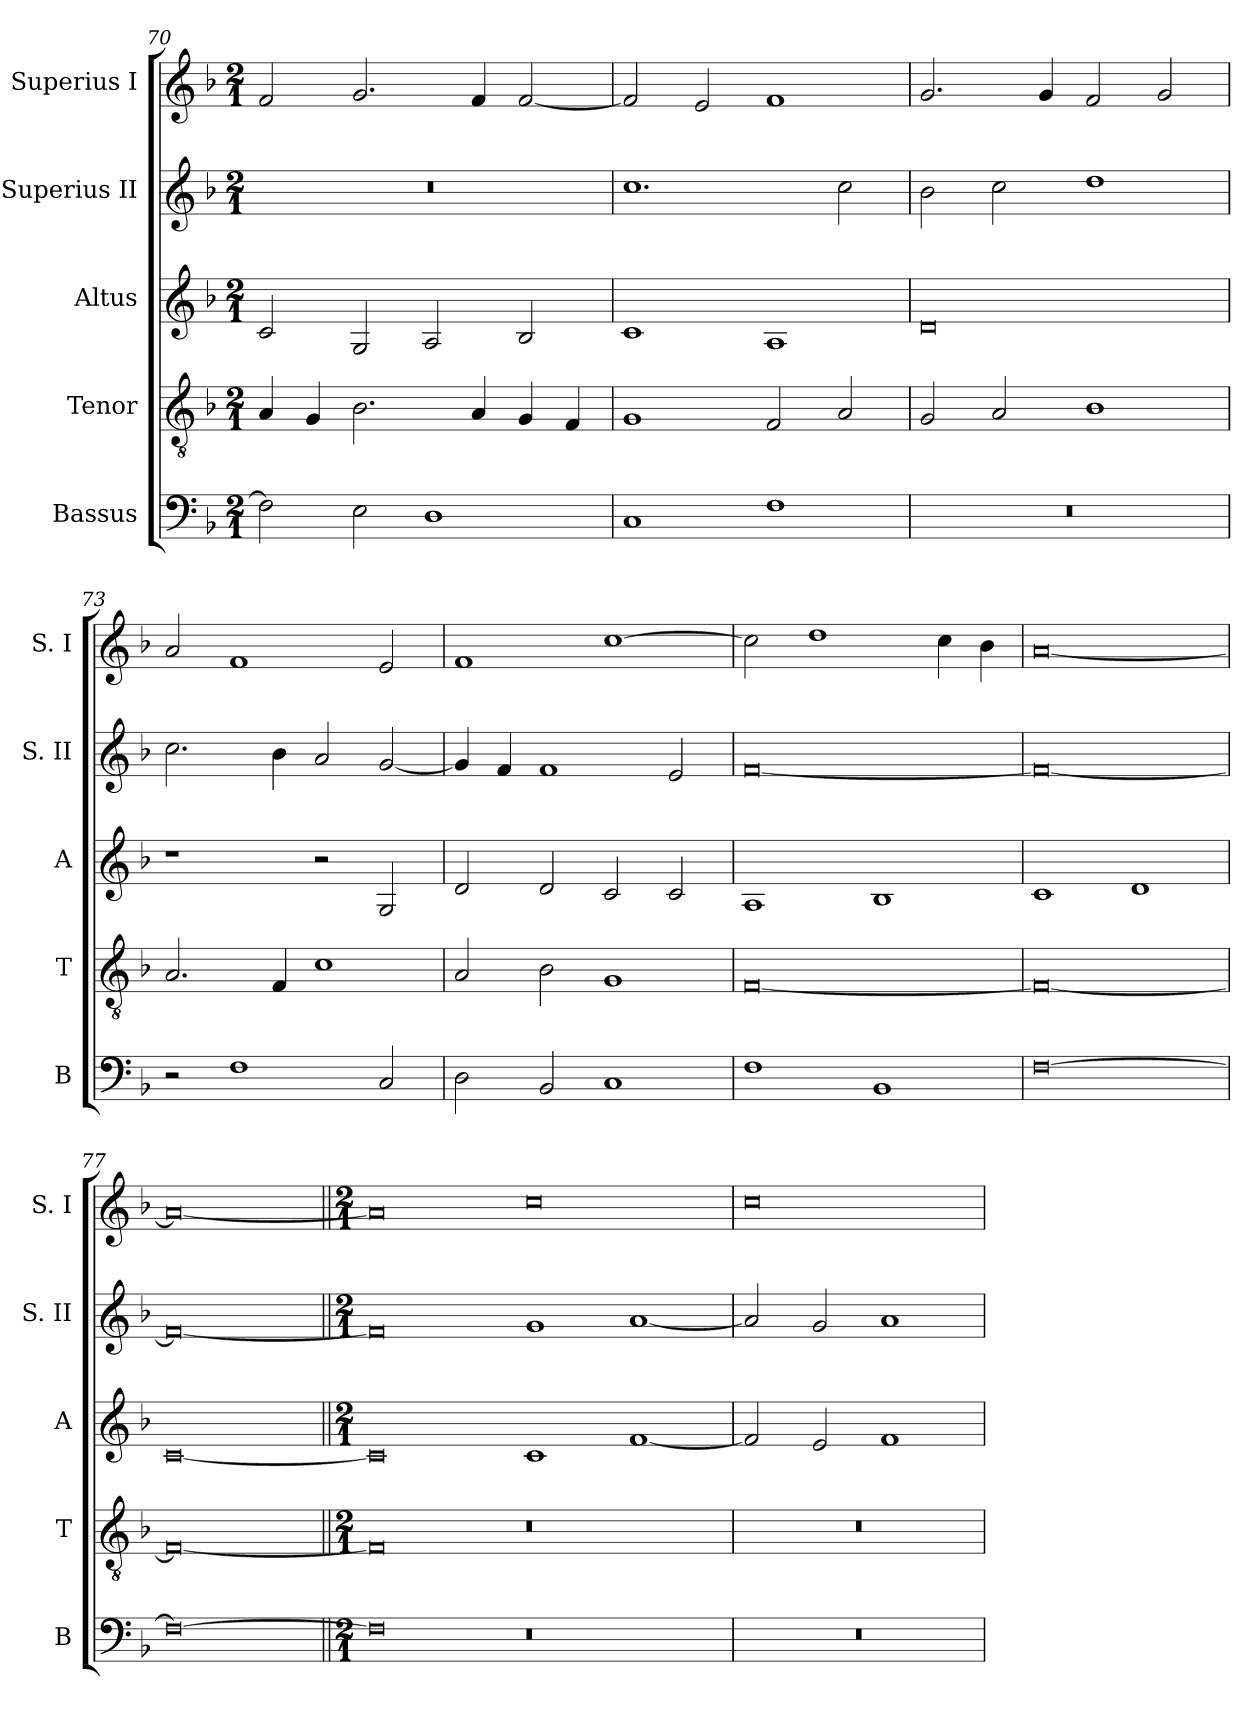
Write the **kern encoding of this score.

**kern	**kern	**kern	**kern	**kern
*part5	*part4	*part3	*part2	*part1
*staff5	*staff4	*staff3	*staff2	*staff1
*I"Bassus	*I"Tenor	*I"Altus	*I"Superius II	*I"Superius I
*I'B	*I'T	*I'A	*I'S. II	*I'S. I
*clefF4	*clefGv2	*clefG2	*clefG2	*clefG2
*k[b-]	*k[b-]	*k[b-]	*k[b-]	*k[b-]
*F:	*F:	*F:	*F:	*F:
*M2/1	*M2/1	*M2/1	*M2/1	*M2/1
=70	=70	=70	=70	=70
2F]	4A	2c	0r	2f
.	4G	.	.	.
2E	2.B-	2G	.	2.g
1D	.	2A	.	.
.	4A	.	.	4f
.	4G	2B-	.	[2f
.	4F	.	.	.
=71	=71	=71	=71	=71
1C	1G	1c	1.cc	2f]
.	.	.	.	2e
1F	2F	1A	.	1f
.	2A	.	2cc	.
=72	=72	=72	=72	=72
0r	2G	0d	2b-	2.g
.	2A	.	2cc	.
.	.	.	.	4g
.	1B-	.	1dd	2f
.	.	.	.	2g
=73	=73	=73	=73	=73
2r	2.A	1r	2.cc	2a
1F	.	.	.	1f
.	4F	.	4b-	.
.	1c	2r	2a	.
2C	.	2G	[2g	2e
=74	=74	=74	=74	=74
2D	2A	2d	4g]	1f
.	.	.	4f	.
2BB-	2B-	2d	1f	.
1C	1G	2c	.	[1cc
.	.	2c	2e	.
=75	=75	=75	=75	=75
1F	[0F	1A	[0f	2cc]
.	.	.	.	1dd
1BB-	.	1B-	.	.
.	.	.	.	4cc
.	.	.	.	4b-
=76	=76	=76	=76	=76
[0F	0F_	1c	0f_	[0a
.	.	1d	.	.
=77	=77	=77	=77	=77
0F_	0F_	[0c	0f_	0a_
=78||	=78||	=78||	=78||	=78||
*M2/1	*M2/1	*M2/1	*M2/1	*M2/1
0F]	0F]	0c]	0f]	0a]
0r	0r	1c	1g	0cc
.	.	[1f	[1a	.
=79	=79	=79	=79	=79
0r	0r	2f]	2a]	0cc
.	.	2e	2g	.
.	.	1f	1a	.
=	=	=	=	=
*-	*-	*-	*-	*-
